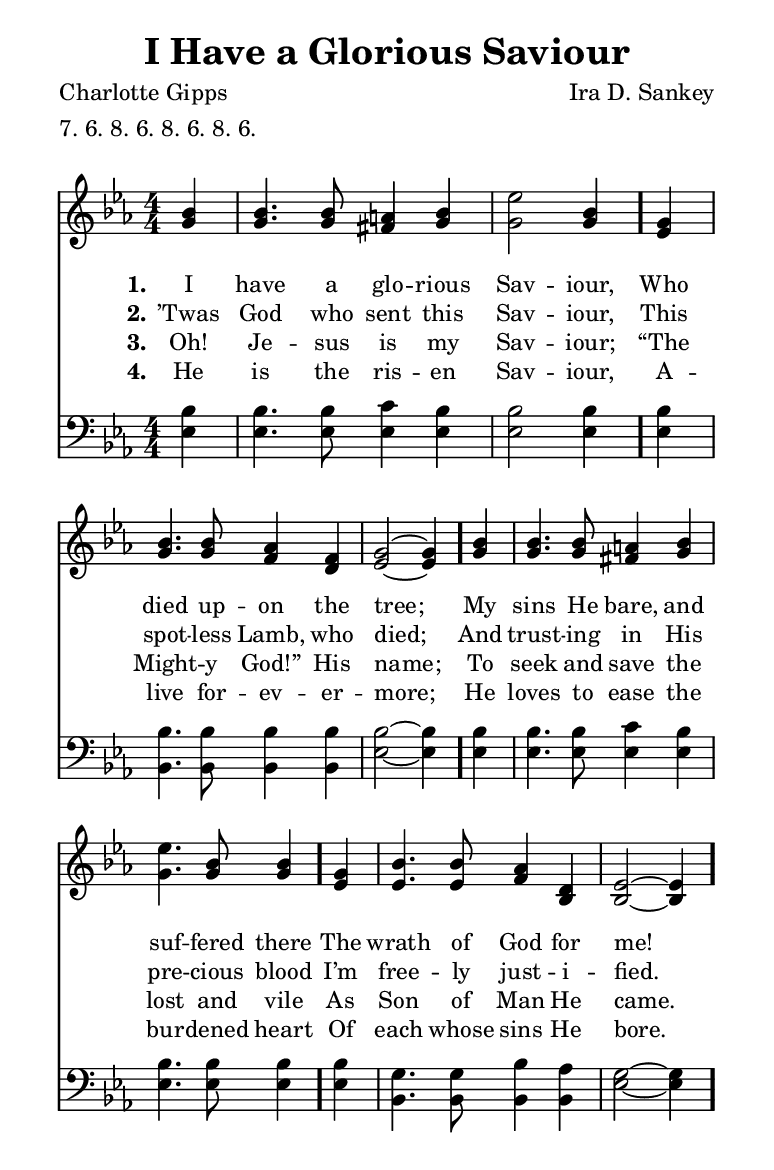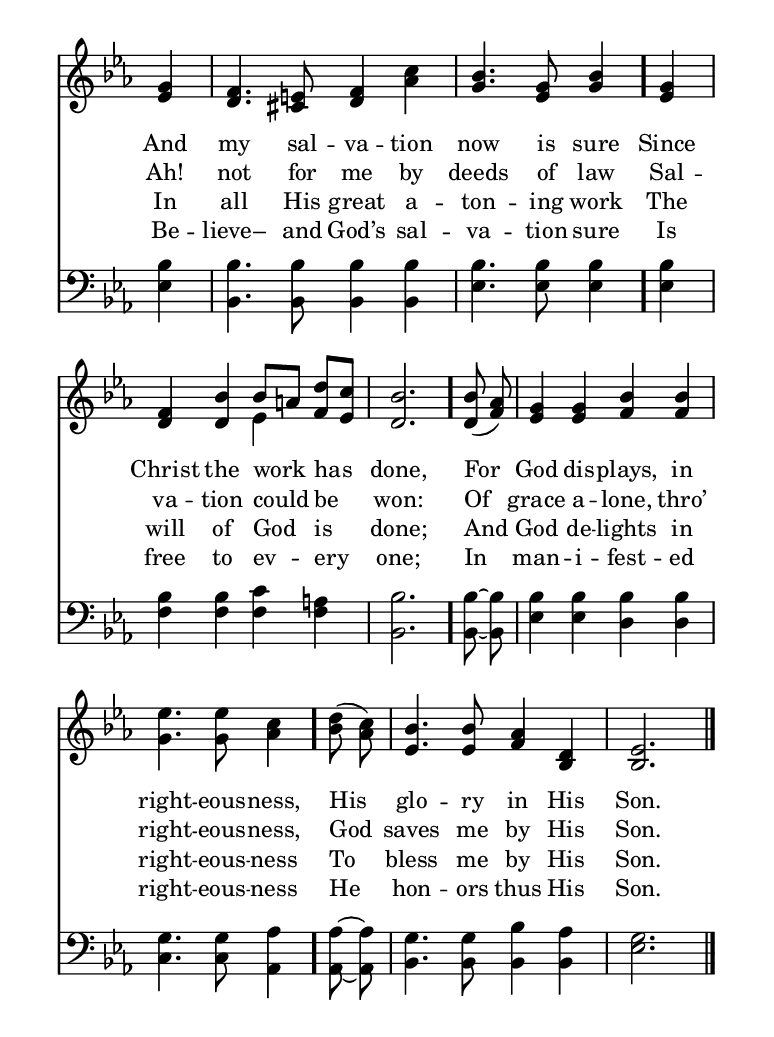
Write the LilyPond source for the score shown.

\include "common/global.ily"
\paper {
  \include "common/paper.ily"
}

\header{
  %gospel
  hymnnumber = "95"
  title = "I Have a Glorious Saviour"
  tunename = "Beneath the Cross of Jesus"
  meter = "7. 6. 8. 6. 8. 6. 8. 6."
  poet = "Charlotte Gipps"
  composer = "Ira D. Sankey"
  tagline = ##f
}

% for fermata in MIDI
ta = { \tempo 4=90 }
tb = { \tempo 4=45 }

patternAA = { c4 | c4. c8 c4 c4 | c2 c4 }
patternAB = { c4 | c4. c8 c4 c4 | c4. c8 c4 }
patternAC = { c8 c8 | c4 c4 c4 c4 | c4. c8 c4 }

patternBA = { c4 | c4. c8 c4 c4 | c2 ~ c4 }
patternBB = { c4 | c4 c4 c8[ c8] c8[ c8] | c2. }
patternBC = { c4 | c4 c4 c4      c8[ c8] | c2. }
patternBD = { c4 | c4 c4 c4      c4      | c2. }
patternBE = { c8 c8 | c4. c8 c4 c4 | c2. }

global = {
  \include "common/overrides.ily"
  \override Staff.TimeSignature.style = #'numbered % original has `c`
  \time 4/4
  \override Score.MetronomeMark.transparent = ##t % hide all fermata changes too
  \ta
  \key ees \major
  \partial 4
  \autoBeamOff
}

notesSoprano = {
\global
\relative c'' {

  \changePitch \patternAA { bes | bes bes a bes | ees bes }
  \changePitch \patternBA { g | bes bes aes f | g g }
  \changePitch \patternAB { bes | bes bes a bes | ees bes bes }
  \changePitch \patternBA { g | bes bes aes d, | ees ees }

  \changePitch \patternAB { g | f e f c' | bes g bes }
  \changePitch \patternBB { g | f bes bes a d c | bes }
  \changePitch \patternAC { bes( aes) | g g bes bes | ees ees c }
  \changePitch \patternBE { d( c) | bes bes aes d, | ees }

  \bar "|."

}
}

notesAlto = {
\global
\relative e' {

  \changePitch \patternAA { g | g g fis g | g g }
  \changePitch \patternBA { ees | g g f d | ees ees }
  \changePitch \patternAB { g | g g fis g | g g g }
  \changePitch \patternBA { ees | ees ees f bes, | bes bes }

  \changePitch \patternAB { ees | d cis d aes' | g ees g }
  \changePitch \patternBC { ees | d d ees f ees | d }
  \changePitch \patternAC { d( f) | ees ees f f | g g aes }
  \changePitch \patternBE { bes( aes) | ees ees f bes, | bes }

}
}

notesTenor = {
\global
\relative a {

  \changePitch \patternAA { bes | bes bes c bes | bes bes }
  \changePitch \patternBA { bes | bes bes bes bes | bes bes }
  \changePitch \patternAB { bes | bes bes c bes | bes bes bes }
  \changePitch \patternBA { bes | g g bes aes | g g }

  \changePitch \patternAB { bes | bes bes bes bes | bes bes bes }
  \changePitch \patternBD { bes | bes bes c a | bes }
  \changePitch \patternAC { bes ~ bes | bes bes bes bes | g g aes }
  \changePitch \patternBE { aes ~ aes | g g bes aes g }

}
}

notesBass = {
\global
\relative f {

  \changePitch \patternAA { ees | ees ees ees ees | ees ees }
  \changePitch \patternBA { ees | bes bes bes bes | ees ees }
  \changePitch \patternAB { ees | ees ees ees ees | ees ees ees }
  \changePitch \patternBA { ees | bes bes bes bes | ees ees }

  \changePitch \patternAB { ees | bes bes bes bes | ees ees ees }
  \changePitch \patternBD { ees | f f f f | bes, }
  \changePitch \patternAC { bes ~ bes | ees ees d d | c c aes }
  \changePitch \patternBE { aes ~ aes | bes bes bes bes | ees }

}
}

wordsA = \lyricmode {
\set stanza = "1."

I have a glo -- rious Sav -- iour, \bar "."
Who died up -- on the tree; \bar "." \eogbreak
My sins He bare, and suf -- fered there \bar "."
The wrath of God for me! \bar "." \eogbreak
And my sal -- va -- tion now is sure \bar "."
Since Christ the work has done, \bar "." \eogbreak
For God dis -- plays, in right -- eous -- ness, \bar "."
His glo -- ry in His Son. \bar "." \eogbreak

}

wordsB = \lyricmode {
\set stanza = "2."

’Twas God who sent this Sav -- iour,
This spot -- less Lamb, who died;
And trust -- ing in His pre -- cious blood
I’m free -- ly just -- i -- fied.
Ah! not for me by deeds of law
Sal -- va -- tion could be won:
Of grace a -- lone, thro’ right -- eous -- ness,
God saves me by His Son.

}

wordsC = \lyricmode {
\set stanza = "3."

Oh! Je -- sus is my Sav -- iour;
“The Might -- y God!” His name;
To seek and save the lost and vile
As Son of Man He came.
In all His great a -- ton -- ing work
The will of God is done;
And God de -- lights in right -- eous -- ness
To bless me by His Son.

}

wordsD = \lyricmode {
\set stanza = "4."

He is the ris -- en Sav -- iour,
A -- live for -- ev -- er -- more;
He loves to ease the bur -- dened heart
Of each whose sins He bore.
Be -- lieve– and God’s sal -- va -- tion sure
Is free to ev -- ery one;
In man -- i -- fest -- ed right -- eous -- ness
He hon -- ors thus His Son.

}

\score {
  \context ChoirStaff <<
    \context Staff = upper <<
      \set Staff.autoBeaming = ##f
      \set ChoirStaff.systemStartDelimiter = #'SystemStartBar
      \set ChoirStaff.printPartCombineTexts = ##f
      \partcombine #'(2 . 9) \notesSoprano \notesAlto
      \context NullVoice = sopranos { \voiceOne << \notesSoprano >> }
      \context Lyrics = one   \lyricsto sopranos \wordsA
      \context Lyrics = two   \lyricsto sopranos \wordsB
      \context Lyrics = three \lyricsto sopranos \wordsC
      \context Lyrics = four  \lyricsto sopranos \wordsD
    >>
    \context Staff = men <<
      \set Staff.autoBeaming = ##f
      \clef bass
      \set ChoirStaff.printPartCombineTexts = ##f
      \partcombine #'(2 . 9) \notesTenor \notesBass
    >>
  >>
  \layout {
    \include "common/layout.ily"
  }
  \midi{
    \include "common/midi.ily"
  }
}

\version "2.19.49"  % necessary for upgrading to future LilyPond versions.

% vi:set et ts=2 sw=2 ai nocindent syntax=lilypond:
